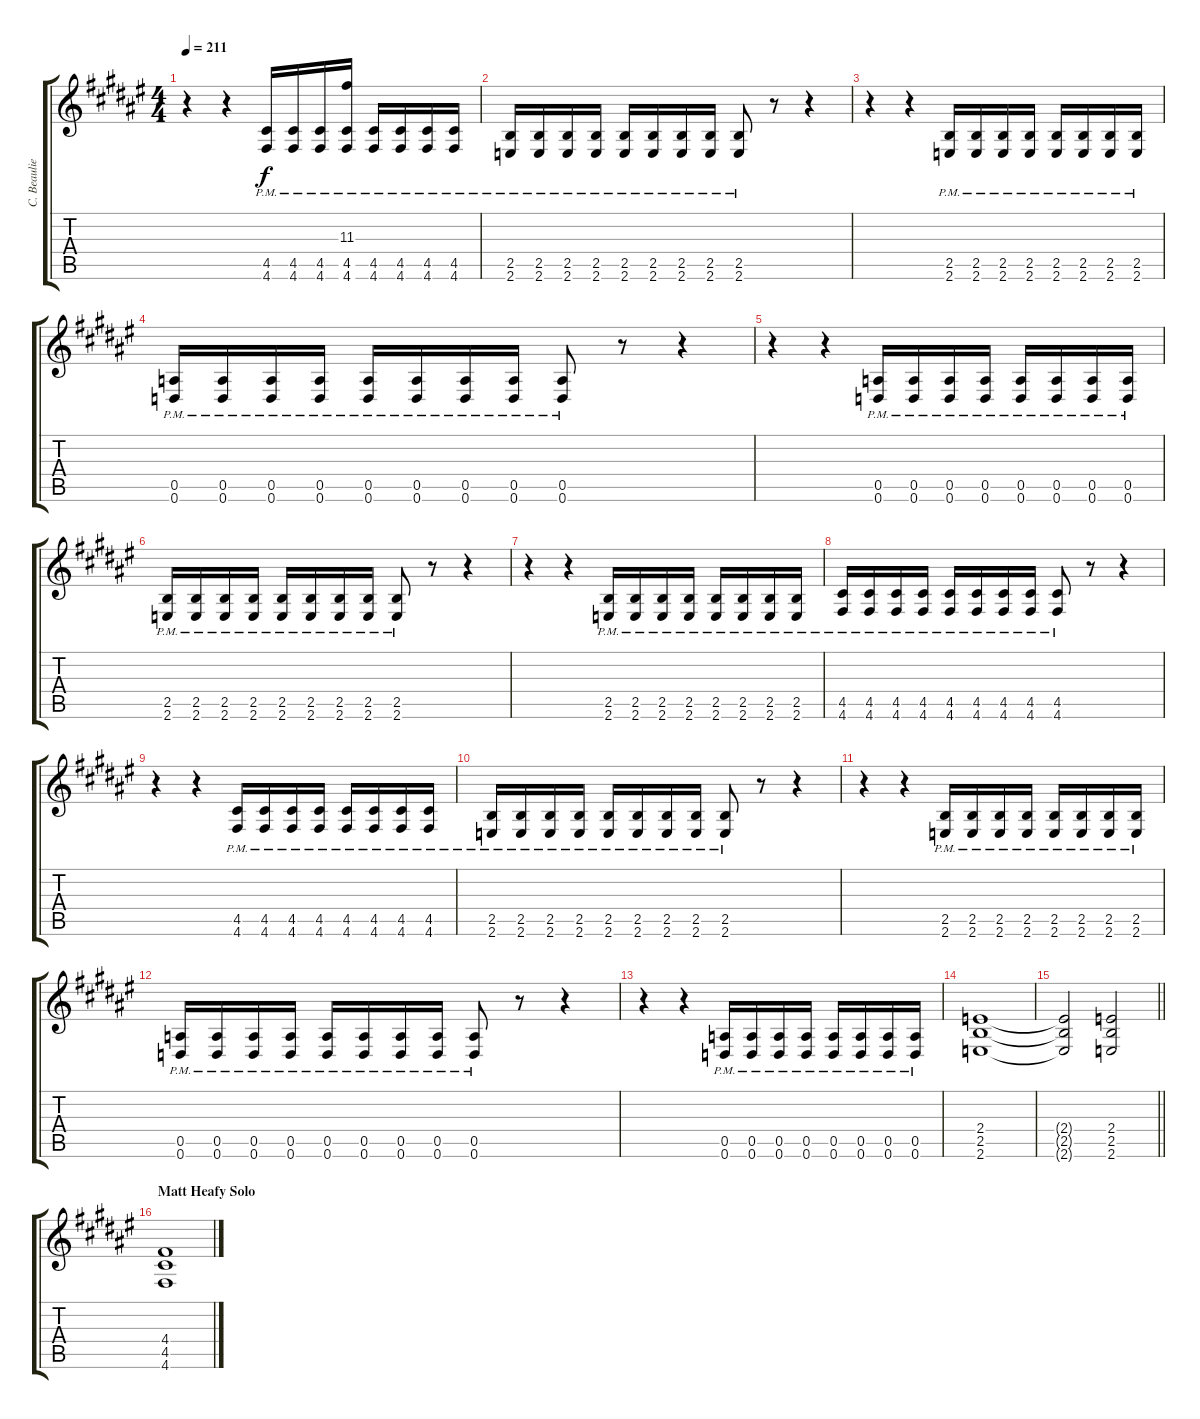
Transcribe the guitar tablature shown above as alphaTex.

\track ("C. Beaulieu" "C. Beaulie") {instrument overdrivenguitar}
\staff {score tabs}
\tuning (E4 B3 G3 D3 A2 D2) {hide}
\ts (4 4)
\tempo 211
\clef g2
\ks d#minor
r.4{dy f} r.4 (4.5{pm} 4.6{pm}).16 (4.5{pm} 4.6{pm}).16 (4.5{pm} 4.6{pm}).16 (11.3{t} 4.5{pm} 4.6{pm}).16 (4.5{pm} 4.6{pm}).16 (4.5{pm} 4.6{pm}).16 (4.5{pm} 4.6{pm}).16 (4.5{pm} 4.6{pm}).16 |
(2.5{pm} 2.6{pm}).16 (2.5{pm} 2.6{pm}).16 (2.5{pm} 2.6{pm}).16 (2.5{pm} 2.6{pm}).16 (2.5{pm} 2.6{pm}).16 (2.5{pm} 2.6{pm}).16 (2.5{pm} 2.6{pm}).16 (2.5{pm} 2.6{pm}).16 (2.5{pm} 2.6{pm}).8 r.8 r.4 |
r.4 r.4 (2.5{pm} 2.6{pm}).16 (2.5{pm} 2.6{pm}).16 (2.5{pm} 2.6{pm}).16 (2.5{pm} 2.6{pm}).16 (2.5{pm} 2.6{pm}).16 (2.5{pm} 2.6{pm}).16 (2.5{pm} 2.6{pm}).16 (2.5{pm} 2.6{pm}).16 |
(0.5{pm} 0.6{pm}).16 (0.5{pm} 0.6{pm}).16 (0.5{pm} 0.6{pm}).16 (0.5{pm} 0.6{pm}).16 (0.5{pm} 0.6{pm}).16 (0.5{pm} 0.6{pm}).16 (0.5{pm} 0.6{pm}).16 (0.5{pm} 0.6{pm}).16 (0.5{pm} 0.6{pm}).8 r.8 r.4 |
r.4 r.4 (0.5{pm} 0.6{pm}).16 (0.5{pm} 0.6{pm}).16 (0.5{pm} 0.6{pm}).16 (0.5{pm} 0.6{pm}).16 (0.5{pm} 0.6{pm}).16 (0.5{pm} 0.6{pm}).16 (0.5{pm} 0.6{pm}).16 (0.5{pm} 0.6{pm}).16 |
(2.5{pm} 2.6{pm}).16 (2.5{pm} 2.6{pm}).16 (2.5{pm} 2.6{pm}).16 (2.5{pm} 2.6{pm}).16 (2.5{pm} 2.6{pm}).16 (2.5{pm} 2.6{pm}).16 (2.5{pm} 2.6{pm}).16 (2.5{pm} 2.6{pm}).16 (2.5{pm} 2.6{pm}).8 r.8 r.4 |
r.4 r.4 (2.5{pm} 2.6{pm}).16 (2.5{pm} 2.6{pm}).16 (2.5{pm} 2.6{pm}).16 (2.5{pm} 2.6{pm}).16 (2.5{pm} 2.6{pm}).16 (2.5{pm} 2.6{pm}).16 (2.5{pm} 2.6{pm}).16 (2.5{pm} 2.6{pm}).16 |
(4.5{pm} 4.6{pm}).16 (4.5{pm} 4.6{pm}).16 (4.5{pm} 4.6{pm}).16 (4.5{pm} 4.6{pm}).16 (4.5{pm} 4.6{pm}).16 (4.5{pm} 4.6{pm}).16 (4.5{pm} 4.6{pm}).16 (4.5{pm} 4.6{pm}).16 (4.5{pm} 4.6{pm}).8 r.8 r.4 |
r.4 r.4 (4.5{pm} 4.6{pm}).16 (4.5{pm} 4.6{pm}).16 (4.5{pm} 4.6{pm}).16 (4.5{pm} 4.6{pm}).16 (4.5{pm} 4.6{pm}).16 (4.5{pm} 4.6{pm}).16 (4.5{pm} 4.6{pm}).16 (4.5{pm} 4.6{pm}).16 |
(2.5{pm} 2.6{pm}).16 (2.5{pm} 2.6{pm}).16 (2.5{pm} 2.6{pm}).16 (2.5{pm} 2.6{pm}).16 (2.5{pm} 2.6{pm}).16 (2.5{pm} 2.6{pm}).16 (2.5{pm} 2.6{pm}).16 (2.5{pm} 2.6{pm}).16 (2.5{pm} 2.6{pm}).8 r.8 r.4 |
r.4 r.4 (2.5{pm} 2.6{pm}).16 (2.5{pm} 2.6{pm}).16 (2.5{pm} 2.6{pm}).16 (2.5{pm} 2.6{pm}).16 (2.5{pm} 2.6{pm}).16 (2.5{pm} 2.6{pm}).16 (2.5{pm} 2.6{pm}).16 (2.5{pm} 2.6{pm}).16 |
(0.5{pm} 0.6{pm}).16 (0.5{pm} 0.6{pm}).16 (0.5{pm} 0.6{pm}).16 (0.5{pm} 0.6{pm}).16 (0.5{pm} 0.6{pm}).16 (0.5{pm} 0.6{pm}).16 (0.5{pm} 0.6{pm}).16 (0.5{pm} 0.6{pm}).16 (0.5{pm} 0.6{pm}).8 r.8 r.4 |
r.4 r.4 (0.5{pm} 0.6{pm}).16 (0.5{pm} 0.6{pm}).16 (0.5{pm} 0.6{pm}).16 (0.5{pm} 0.6{pm}).16 (0.5{pm} 0.6{pm}).16 (0.5{pm} 0.6{pm}).16 (0.5{pm} 0.6{pm}).16 (0.5{pm} 0.6{pm}).16 |
(2.4 2.5 2.6).1 |
\barLineRight lightlight
(2.4{t} 2.5{t} 2.6{t}).2 (2.4 2.5 2.6).2 |
\section ("" "Matt Heafy Solo")
(4.4 4.5 4.6).1{volume 11}
